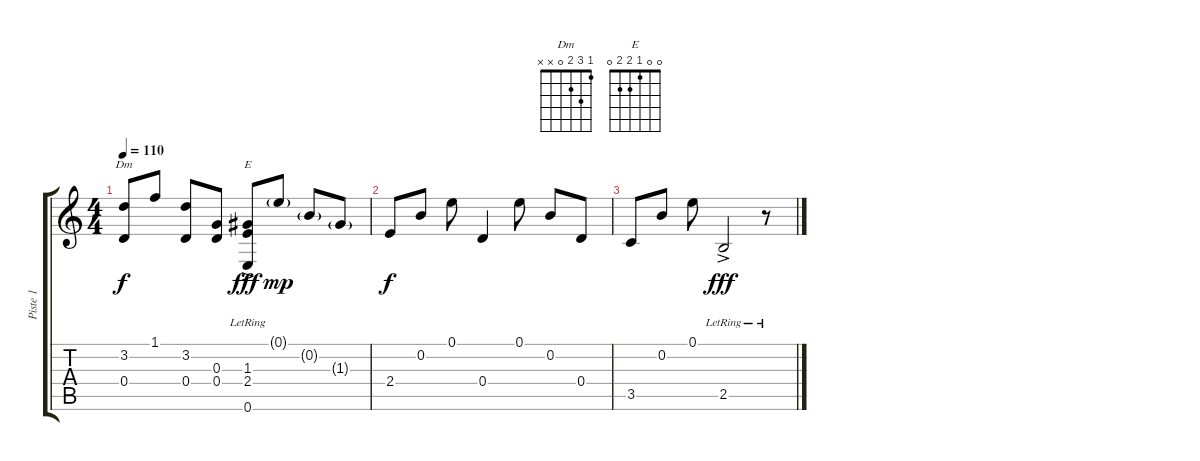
\track ("Piste 1" "Piste 1") {instrument acousticguitarsteel}
\staff {score tabs}
\tuning (E4 B3 G3 D3 A2 E2) {hide}
\chord ("Dm" 1 3 2 0 x x)
\chord ("E" 0 0 1 2 2 0)
\ts (4 4)
\tempo 110
\clef g2
\ks c
(3.2 0.4).8{ch "Dm" lyrics (0 "") lyrics (1 "") lyrics (2 "") lyrics (3 "") lyrics (4 "") dy f} 1.1.8{lyrics (0 "") lyrics (1 "") lyrics (2 "") lyrics (3 "") lyrics (4 "")} (3.2 0.4).8{lyrics (0 "") lyrics (1 "") lyrics (2 "") lyrics (3 "") lyrics (4 "")} (0.3 0.4).8{lyrics (0 "") lyrics (1 "") lyrics (2 "") lyrics (3 "") lyrics (4 "")} (1.3{ac lr} 2.4{ac lr} 0.6{ac lr}).8{ch "E" lyrics (0 "") lyrics (1 "") lyrics (2 "") lyrics (3 "") lyrics (4 "") dy fff} 0.1{g}.8{lyrics (0 "") lyrics (1 "") lyrics (2 "") lyrics (3 "") lyrics (4 "") dy mp} 0.2{g}.8{lyrics (0 "") lyrics (1 "") lyrics (2 "") lyrics (3 "") lyrics (4 "")} 1.3{g}.8{lyrics (0 "") lyrics (1 "") lyrics (2 "") lyrics (3 "") lyrics (4 "")} |
2.4.8{lyrics (0 "") lyrics (1 "") lyrics (2 "") lyrics (3 "") lyrics (4 "") dy f} 0.2.8{lyrics (0 "") lyrics (1 "") lyrics (2 "") lyrics (3 "") lyrics (4 "")} 0.1.8{lyrics (0 "") lyrics (1 "") lyrics (2 "") lyrics (3 "") lyrics (4 "")} 0.4.4{lyrics (0 "") lyrics (1 "") lyrics (2 "") lyrics (3 "") lyrics (4 "")} 0.1.8{lyrics (0 "") lyrics (1 "") lyrics (2 "") lyrics (3 "") lyrics (4 "")} 0.2.8{lyrics (0 "") lyrics (1 "") lyrics (2 "") lyrics (3 "") lyrics (4 "")} 0.4.8{lyrics (0 "") lyrics (1 "") lyrics (2 "") lyrics (3 "") lyrics (4 "")} |
3.5.8{lyrics (0 "") lyrics (1 "") lyrics (2 "") lyrics (3 "") lyrics (4 "")} 0.2.8{lyrics (0 "") lyrics (1 "") lyrics (2 "") lyrics (3 "") lyrics (4 "")} 0.1.8{lyrics (0 "") lyrics (1 "") lyrics (2 "") lyrics (3 "") lyrics (4 "")} 2.5{ac lr}.2{lyrics (0 "") lyrics (1 "") lyrics (2 "") lyrics (3 "") lyrics (4 "") dy fff} r.8
